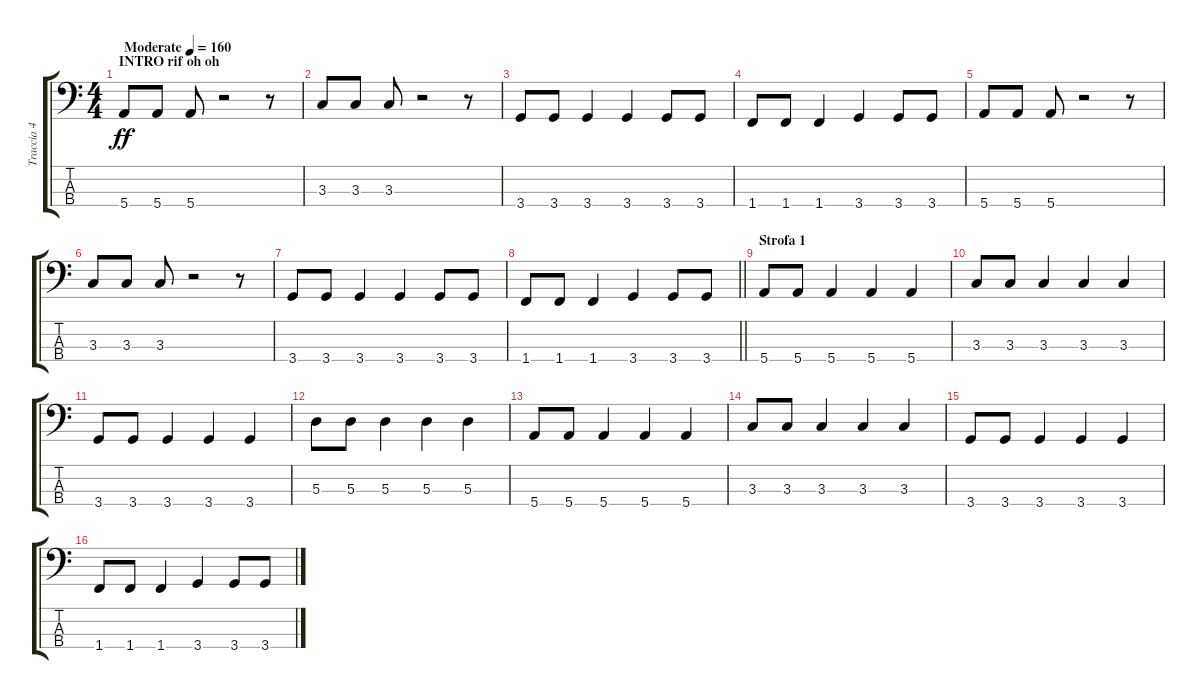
\track ("Traccia 4" "Traccia 4") {instrument electricbassfinger}
\staff {score tabs}
\tuning (G2 D2 A1 E1) {hide}
\ts (4 4)
\section ("" "INTRO rif oh oh")
\tempo (160 "Moderate")
\clef f4
\ks c
5.4.8{dy ff instrument electricbassfinger} 5.4.8 5.4.8 r.2 r.8 |
3.3.8 3.3.8 3.3.8 r.2 r.8 |
3.4.8 3.4.8 3.4.4 3.4.4 3.4.8 3.4.8 |
1.4.8 1.4.8 1.4.4 3.4.4 3.4.8 3.4.8 |
5.4.8 5.4.8 5.4.8 r.2 r.8 |
3.3.8 3.3.8 3.3.8 r.2 r.8 |
3.4.8 3.4.8 3.4.4 3.4.4 3.4.8 3.4.8 |
\barLineRight lightlight
1.4.8 1.4.8 1.4.4 3.4.4 3.4.8 3.4.8 |
\section ("" "Strofa 1")
5.4.8 5.4.8 5.4.4 5.4.4 5.4.4 |
3.3.8 3.3.8 3.3.4 3.3.4 3.3.4 |
3.4.8 3.4.8 3.4.4 3.4.4 3.4.4 |
5.3.8 5.3.8 5.3.4 5.3.4 5.3.4 |
5.4.8 5.4.8 5.4.4 5.4.4 5.4.4 |
3.3.8 3.3.8 3.3.4 3.3.4 3.3.4 |
3.4.8 3.4.8 3.4.4 3.4.4 3.4.4 |
1.4.8 1.4.8 1.4.4 3.4.4 3.4.8 3.4.8
